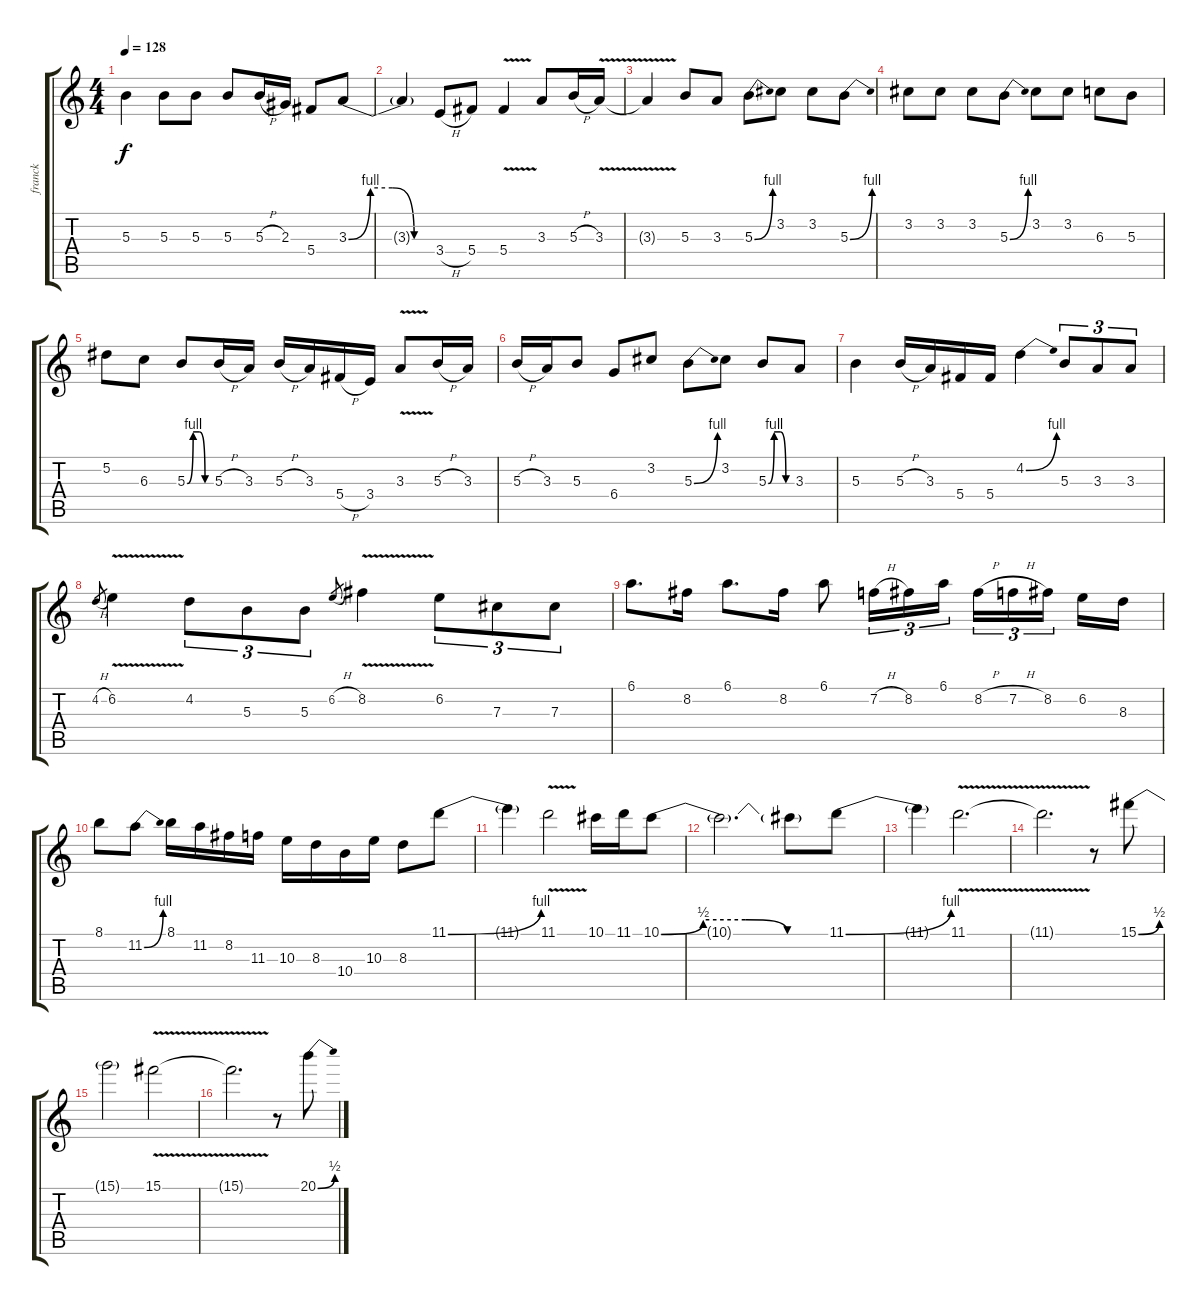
\track ("franck" "franck") {instrument distortionguitar}
\staff {score tabs}
\tuning (Eb4 Bb3 Gb3 Db3 Ab2 Eb2) {hide}
\ts (4 4)
\tempo 128
\clef g2
\ks c
5.3{t}.4{dy f} 5.3.8 5.3.8 5.3.8 5.3{h}.16 2.3.16 5.4.8 3.3{be (custom 0 0 15 4 30 4 45 0 60 0)}.8 |
3.3{t}.4 3.4{h}.8 5.4.8 5.4{v}.4 3.3.8 5.3{h}.16 3.3{v}.16 |
3.3{t}.4 5.3.8 3.3.8 5.3{be (bend 0 0 60 4)}.8 3.2.8 3.2.8 5.3{be (bend 0 0 60 4)}.8 |
3.2.8 3.2.8 3.2.8 5.3{be (bend 0 0 60 4)}.8 3.2.8 3.2.8 6.3.8 5.3.8 |
5.2.8 6.3.8 5.3{be (custom 0 0 15 4 30 4 45 0 60 0)}.8 5.3{h}.16 3.3.16 5.3{h}.16 3.3.16 5.4{h}.16 3.4.16 3.3{v}.8 5.3{h}.16 3.3.16 |
5.3{h}.16 3.3.16 5.3.8 6.4.8 3.2.8 5.3{be (bend 0 0 60 4)}.8 3.2.8 5.3{be (custom 0 0 15 4 30 4 45 0 60 0)}.8 3.3.8 |
5.3.4 5.3{h}.16 3.3.16 5.4.16 5.4.16 4.2{be (bend 0 0 60 4)}.4 5.3.8{tu (3 2)} 3.3.8{tu (3 2)} 3.3.8{tu (3 2)} |
4.2{h}.8{gr} 6.2{v}.4 4.2.8{tu (3 2)} 5.3.8{tu (3 2)} 5.3.8{tu (3 2)} 6.2{h}.8{gr} 8.2{v}.4 6.2.8{tu (3 2)} 7.3.8{tu (3 2)} 7.3.8{tu (3 2)} |
6.1.8{d} 8.2.16 6.1.8{d} 8.2.16 6.1.8 7.2{h}.16{tu (3 2)} 8.2.16{tu (3 2)} 6.1.16{tu (3 2)} 8.2{h}.16{tu (3 2)} 7.2{h}.16{tu (3 2)} 8.2.16{tu (3 2) beam splitsecondary} 6.2.16 8.3.16 |
8.1.8 11.2{be (bend 0 0 60 4)}.8 8.1.16 11.2.16 8.2.16 11.3.16 10.3.16 8.3.16 10.4.16 10.3.16 8.3.8 11.1{be (bend 0 0 60 4)}.8 |
11.1{t}.4 11.1{v}.2 10.1.16 11.1.16 10.1{be (custom 0 0 15 2 30 2 45 0 60 0)}.8 |
10.1{t}.2{d} 10.1{t}.8 11.1{be (bend 0 0 60 4)}.8 |
11.1{t}.4 11.1{v}.2{d} |
11.1{t}.2{d} r.8 15.1{be (bend 0 0 60 2)}.8 |
15.1{t}.2 15.1{v}.2 |
15.1{t}.2{d} r.8 20.1{be (bend 0 0 60 2)}.8
